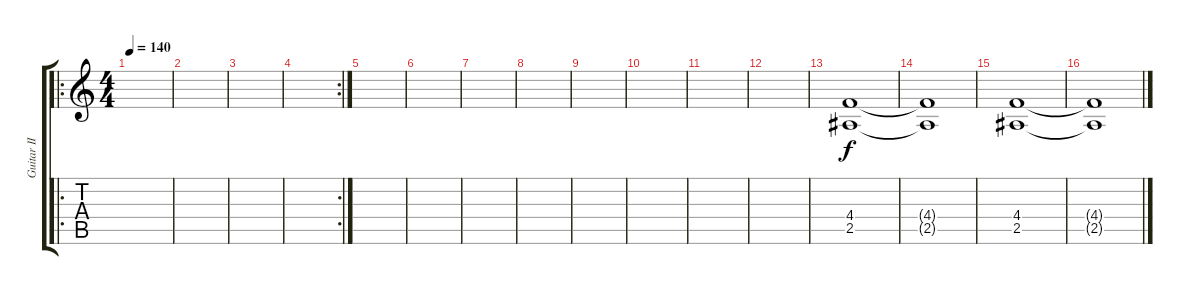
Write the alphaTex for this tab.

\track ("Guitar II" "Guitar II") {instrument distortionguitar}
\staff {score tabs}
\tuning (Eb4 Bb3 Gb3 Db3 Ab2 Eb2) {hide}
\ro
\ts (4 4)
\tempo 140
\clef g2
\ks c
|
|
|
\rc 2
|
|
|
|
|
|
|
|
|
(4.4 2.5).1 |
(4.4{t} 2.5{t}).1 |
(4.4 2.5).1 |
(4.4{t} 2.5{t}).1
